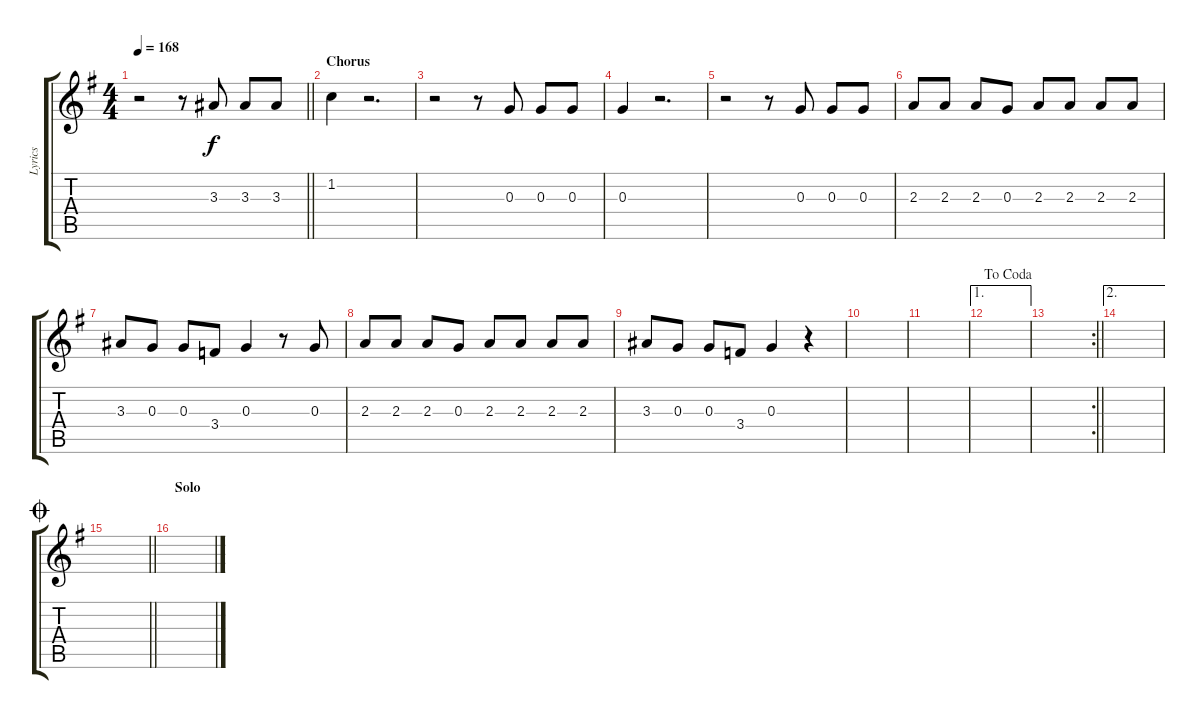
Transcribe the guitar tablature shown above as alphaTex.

\track ("Lyrics" "Lyrics") {instrument electricguitarclean}
\staff {score tabs}
\tuning (E4 B3 G3 D3 A2 E2) {hide}
\ts (4 4)
\tempo 168
\clef g2
\barLineRight lightlight
\ks g
r.2{dy f} r.8 3.3.8 3.3.8 3.3.8 |
\section ("" "Chorus")
1.2.4 r.2{d} |
r.2 r.8 0.3.8 0.3.8 0.3.8 |
0.3.4 r.2{d} |
r.2 r.8 0.3.8 0.3.8 0.3.8 |
2.3.8 2.3.8 2.3.8 0.3.8 2.3.8 2.3.8 2.3.8 2.3.8 |
3.3.8 0.3.8 0.3.8 3.4.8 0.3.4 r.8 0.3.8 |
2.3.8 2.3.8 2.3.8 0.3.8 2.3.8 2.3.8 2.3.8 2.3.8 |
3.3.8 0.3.8 0.3.8 3.4.8 0.3.4 r.4 |
|
|
\ae 1
\jump dacoda
|
\rc 2
\barLineRight lightlight
|
\ae 2
|
\jump coda
\barLineRight lightlight
|
\section ("" "Solo")
